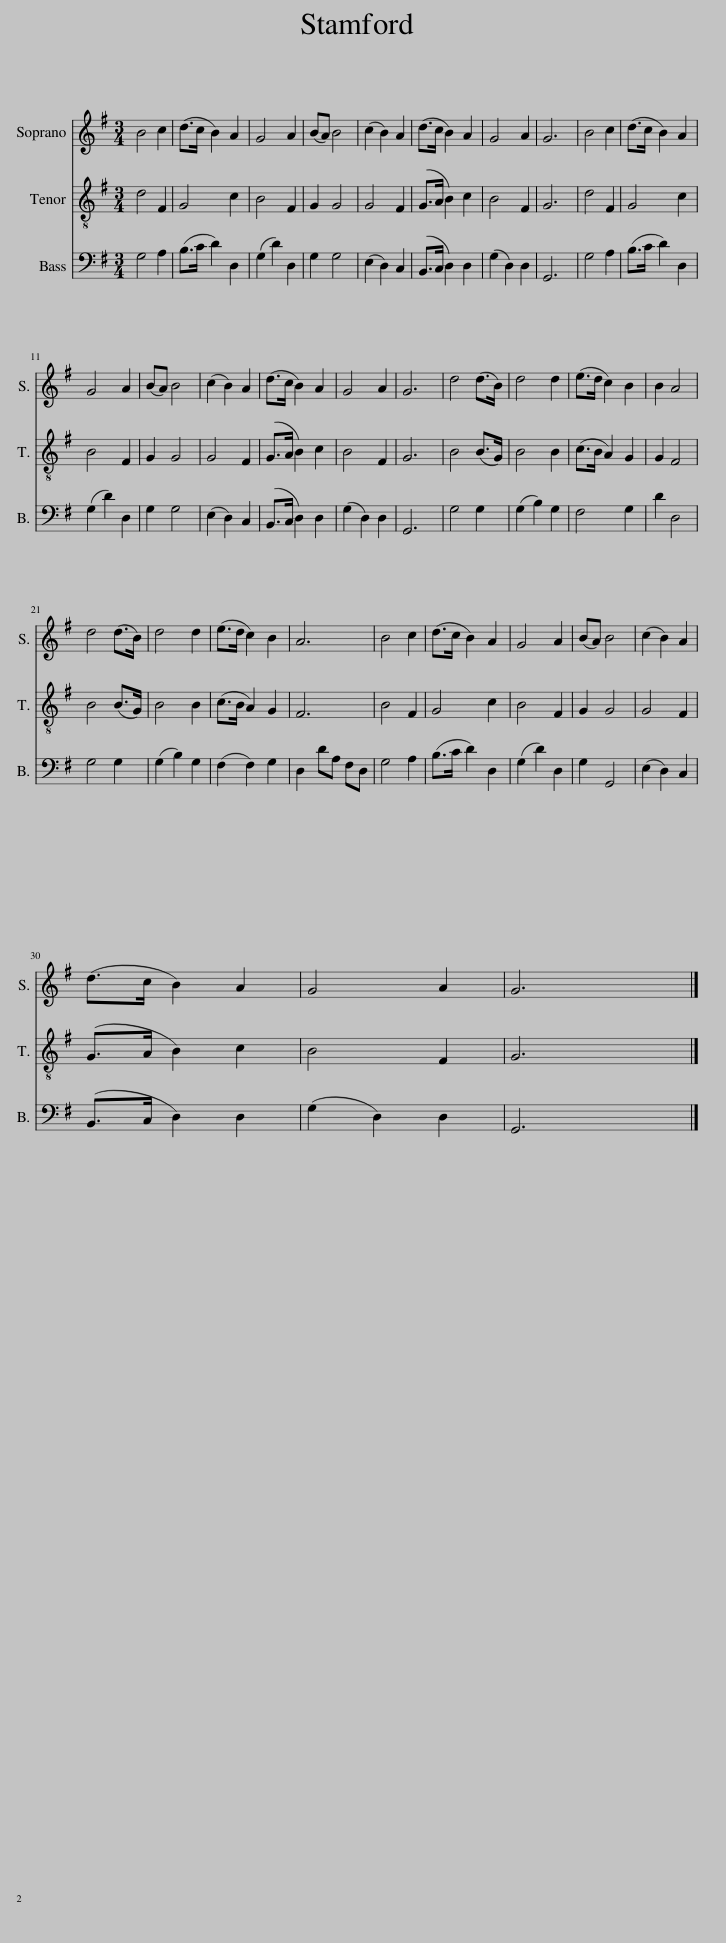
X:1
%%score 1 2 3
L:1/8
M:3/4
I:linebreak $
K:G
V:1 treble
V:2 treble-8
V:3 bass
V:1
 B4 c2 | (d>c B2) A2 | G4 A2 | (BA) B4 | (c2 B2) A2 | %5
 (d>c B2) A2 | G4 A2 | G6 | B4 c2 | (d>c B2) A2 |$ %10
 G4 A2 | (BA) B4 | (c2 B2) A2 | (d>c B2) A2 | G4 A2 | %15
 G6 | d4 (d>B) | d4 d2 | (e>d c2) B2 | B2 A4 |$ %20
 d4 (d>B) | d4 d2 | (e>d c2) B2 | A6 | B4 c2 | %25
 (d>c B2) A2 | G4 A2 | (BA) B4 | (c2 B2) A2 |$ (d>c B2) A2 | %30
 G4 A2 | G6 |] %32
V:2
 d4 F2 | G4 c2 | B4 F2 | G2 G4 | G4 F2 | %5
 (G>A B2) c2 | B4 F2 | G6 | d4 F2 | G4 c2 |$ %10
 B4 F2 | G2 G4 | G4 F2 | (G>A B2) c2 | B4 F2 | %15
 G6 | B4 (B>G) | B4 B2 | (c>B A2) G2 | G2 F4 |$ %20
 B4 (B>G) | B4 B2 | (c>B A2) G2 | F6 | B4 F2 | %25
 G4 c2 | B4 F2 | G2 G4 | G4 F2 |$ (G>A B2) c2 | %30
 B4 F2 | G6 |] %32
V:3
 G,4 A,2 | (B,>C D2) D,2 | (G,2 D2) D,2 | G,2 G,4 | (E,2 D,2) C,2 | %5
 (B,,>C, D,2) D,2 | (G,2 D,2) D,2 | G,,6 | G,4 A,2 | (B,>C D2) D,2 |$ %10
 (G,2 D2) D,2 | G,2 G,4 | (E,2 D,2) C,2 | (B,,>C, D,2) D,2 | (G,2 D,2) D,2 | %15
 G,,6 | G,4 G,2 | (G,2 B,2) G,2 | F,4 G,2 | D2 D,4 |$ %20
 G,4 G,2 | (G,2 B,2) G,2 | (F,2 F,2) G,2 | D,2 DA, F,D, | G,4 A,2 | %25
 (B,>C D2) D,2 | (G,2 D2) D,2 | G,2 G,,4 | (E,2 D,2) C,2 |$ (B,,>C, D,2) D,2 | %30
 (G,2 D,2) D,2 | G,,6 |] %32
